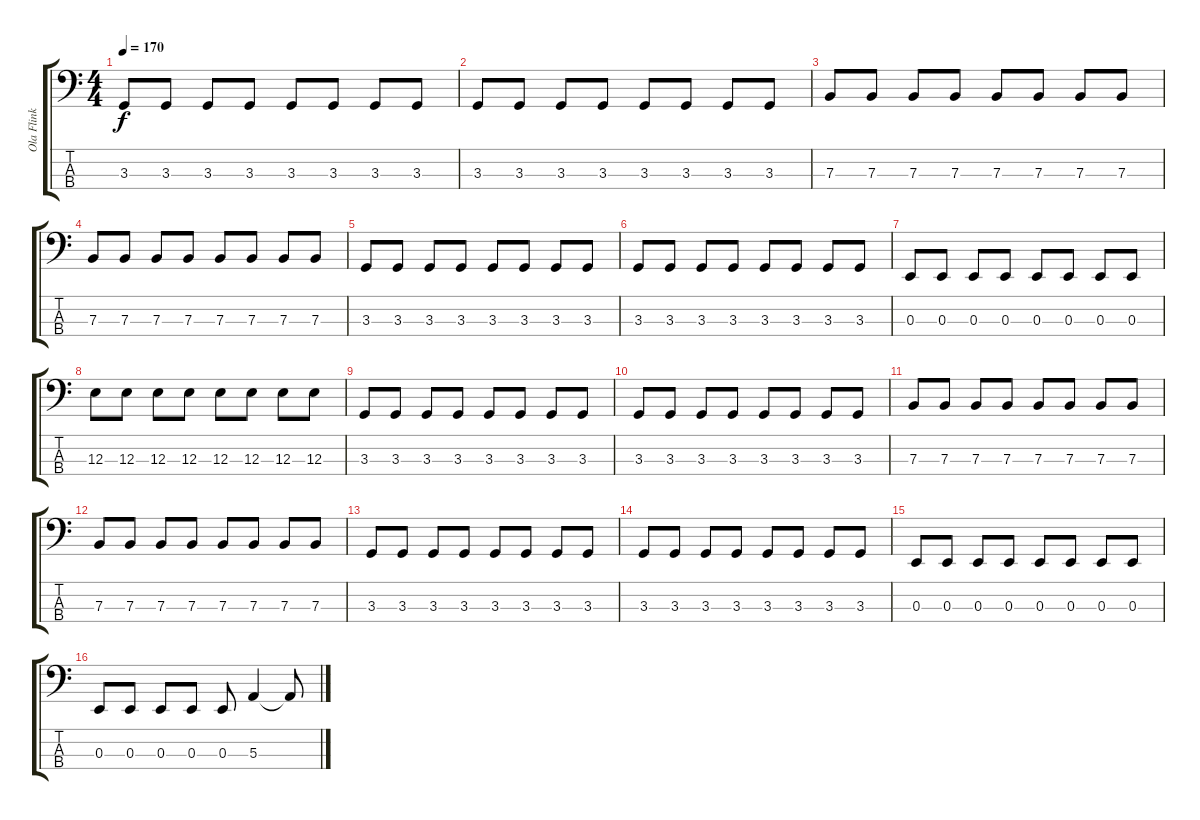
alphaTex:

\track ("Ola Flink -Bass-" "Ola Flink ") {instrument electricbasspick}
\staff {score tabs}
\tuning (Eb2 A1 E1 B0) {hide}
\ts (4 4)
\tempo 170
\clef f4
\ks c
3.3.8{dy f} 3.3.8 3.3.8 3.3.8 3.3.8 3.3.8 3.3.8 3.3.8 |
3.3.8 3.3.8 3.3.8 3.3.8 3.3.8 3.3.8 3.3.8 3.3.8 |
7.3.8 7.3.8 7.3.8 7.3.8 7.3.8 7.3.8 7.3.8 7.3.8 |
7.3.8 7.3.8 7.3.8 7.3.8 7.3.8 7.3.8 7.3.8 7.3.8 |
3.3.8 3.3.8 3.3.8 3.3.8 3.3.8 3.3.8 3.3.8 3.3.8 |
3.3.8 3.3.8 3.3.8 3.3.8 3.3.8 3.3.8 3.3.8 3.3.8 |
0.3.8 0.3.8 0.3.8 0.3.8 0.3.8 0.3.8 0.3.8 0.3.8 |
12.3.8 12.3.8 12.3.8 12.3.8 12.3.8 12.3.8 12.3.8 12.3.8 |
3.3.8 3.3.8 3.3.8 3.3.8 3.3.8 3.3.8 3.3.8 3.3.8 |
3.3.8 3.3.8 3.3.8 3.3.8 3.3.8 3.3.8 3.3.8 3.3.8 |
7.3.8 7.3.8 7.3.8 7.3.8 7.3.8 7.3.8 7.3.8 7.3.8 |
7.3.8 7.3.8 7.3.8 7.3.8 7.3.8 7.3.8 7.3.8 7.3.8 |
3.3.8 3.3.8 3.3.8 3.3.8 3.3.8 3.3.8 3.3.8 3.3.8 |
3.3.8 3.3.8 3.3.8 3.3.8 3.3.8 3.3.8 3.3.8 3.3.8 |
0.3.8 0.3.8 0.3.8 0.3.8 0.3.8 0.3.8 0.3.8 0.3.8 |
0.3.8 0.3.8 0.3.8 0.3.8 0.3.8 5.3.4 5.3{t}.8
